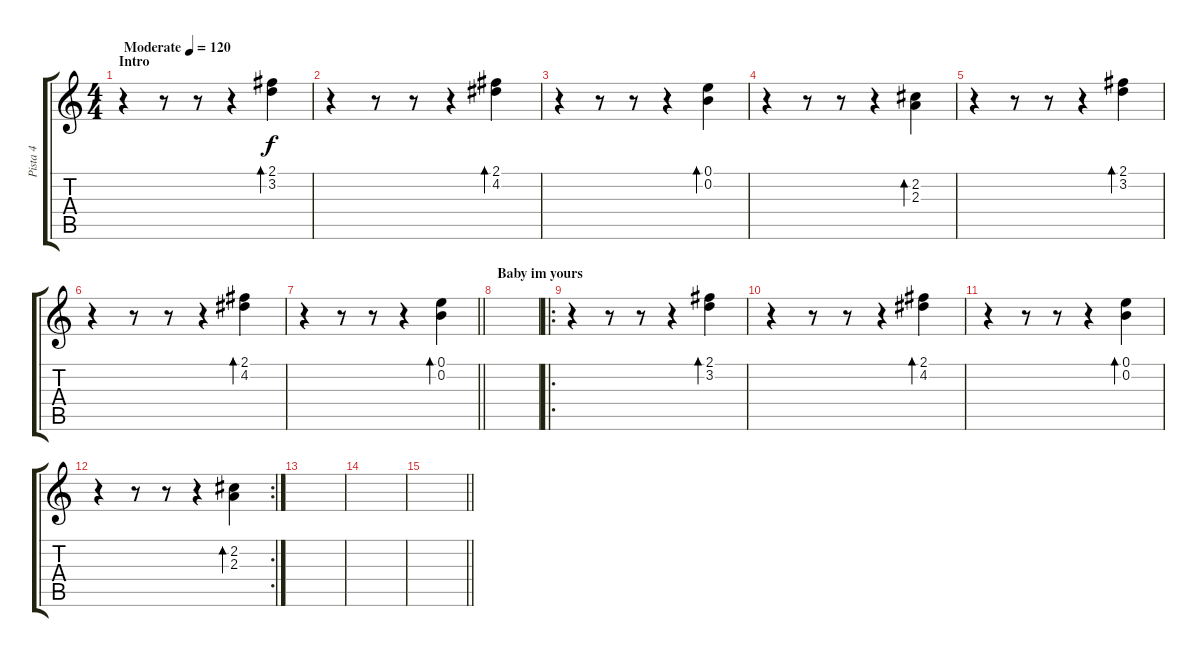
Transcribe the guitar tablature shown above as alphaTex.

\track ("Pista 4" "Pista 4") {instrument electricguitarclean}
\staff {score tabs}
\tuning (E4 B3 G3 D3 A2 E2) {hide}
\ts (4 4)
\section ("" "Intro")
\tempo (120 "Moderate")
\clef g2
\ks c
r.4{dy f instrument electricguitarclean} r.8 r.8 r.4 (2.1 3.2).4{bd 480} |
r.4 r.8 r.8 r.4 (2.1 4.2).4{bd 480} |
r.4 r.8 r.8 r.4 (0.1 0.2).4{bd 480} |
r.4 r.8 r.8 r.4 (2.2 2.3).4{bd 480} |
r.4 r.8 r.8 r.4 (2.1 3.2).4{bd 480} |
r.4 r.8 r.8 r.4 (2.1 4.2).4{bd 480} |
\barLineRight lightlight
r.4 r.8 r.8 r.4 (0.1 0.2).4{bd 480} |
\section ("" "Baby im yours")
|
\ro
r.4 r.8 r.8 r.4 (2.1 3.2).4{bd 480} |
r.4 r.8 r.8 r.4 (2.1 4.2).4{bd 480} |
r.4 r.8 r.8 r.4 (0.1 0.2).4{bd 480} |
\rc 2
r.4 r.8 r.8 r.4 (2.2 2.3).4{bd 480} |
|
|
\barLineRight lightlight
